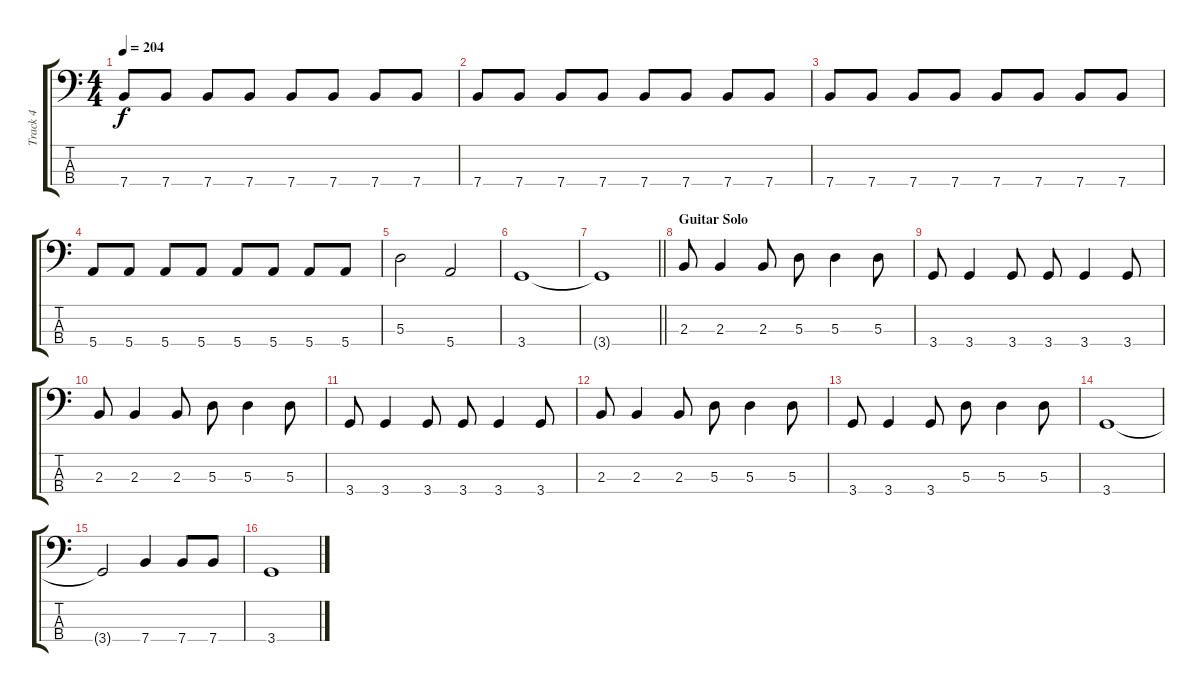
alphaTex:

\track ("Track 4" "Track 4") {instrument electricbasspick}
\staff {score tabs}
\tuning (G2 D2 A1 E1) {hide}
\ts (4 4)
\tempo 204
\clef f4
\ks c
7.4.8{dy f} 7.4.8 7.4.8 7.4.8 7.4.8 7.4.8 7.4.8 7.4.8 |
7.4.8 7.4.8 7.4.8 7.4.8 7.4.8 7.4.8 7.4.8 7.4.8 |
7.4.8 7.4.8 7.4.8 7.4.8 7.4.8 7.4.8 7.4.8 7.4.8 |
5.4.8 5.4.8 5.4.8 5.4.8 5.4.8 5.4.8 5.4.8 5.4.8 |
5.3.2 5.4.2 |
3.4.1 |
\barLineRight lightlight
3.4{t}.1 |
\section ("" "Guitar Solo")
2.3.8 2.3.4 2.3.8 5.3.8 5.3.4 5.3.8 |
3.4.8 3.4.4 3.4.8 3.4.8 3.4.4 3.4.8 |
2.3.8 2.3.4 2.3.8 5.3.8 5.3.4 5.3.8 |
3.4.8 3.4.4 3.4.8 3.4.8 3.4.4 3.4.8 |
2.3.8 2.3.4 2.3.8 5.3.8 5.3.4 5.3.8 |
3.4.8 3.4.4 3.4.8 5.3.8 5.3.4 5.3.8 |
3.4.1 |
3.4{t}.2 7.4.4 7.4.8 7.4.8 |
3.4.1
